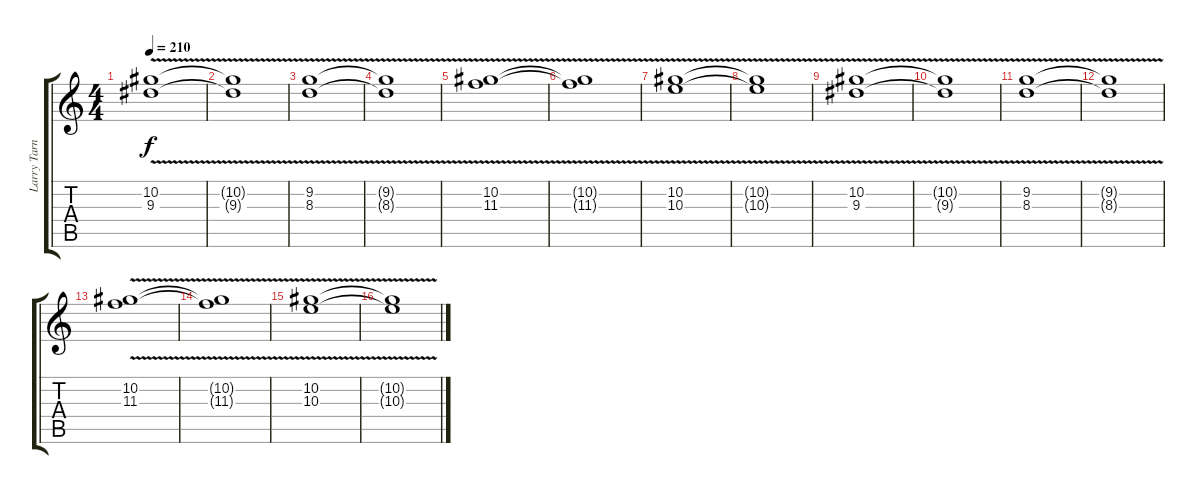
\track ("Larry Tarnowski" "Larry Tarn") {instrument distortionguitar}
\staff {score tabs}
\tuning (Eb4 Bb3 Gb3 Db3 Ab2 Eb2) {hide}
\ts (4 4)
\tempo 210
\clef g2
\ks c
(10.2{v} 9.3{v}).1{dy f} |
(10.2{t} 9.3{t}).1 |
(9.2{v} 8.3{v}).1 |
(9.2{t} 8.3{t}).1 |
(10.2{v} 11.3{v}).1 |
(10.2{t} 11.3{t}).1 |
(10.2{v} 10.3{v}).1 |
(10.2{t} 10.3{t}).1 |
(10.2{v} 9.3{v}).1 |
(10.2{t} 9.3{t}).1 |
(9.2{v} 8.3{v}).1 |
(9.2{t} 8.3{t}).1 |
(10.2{v} 11.3{v}).1 |
(10.2{t} 11.3{t}).1 |
(10.2{v} 10.3{v}).1 |
(10.2{t} 10.3{t}).1
